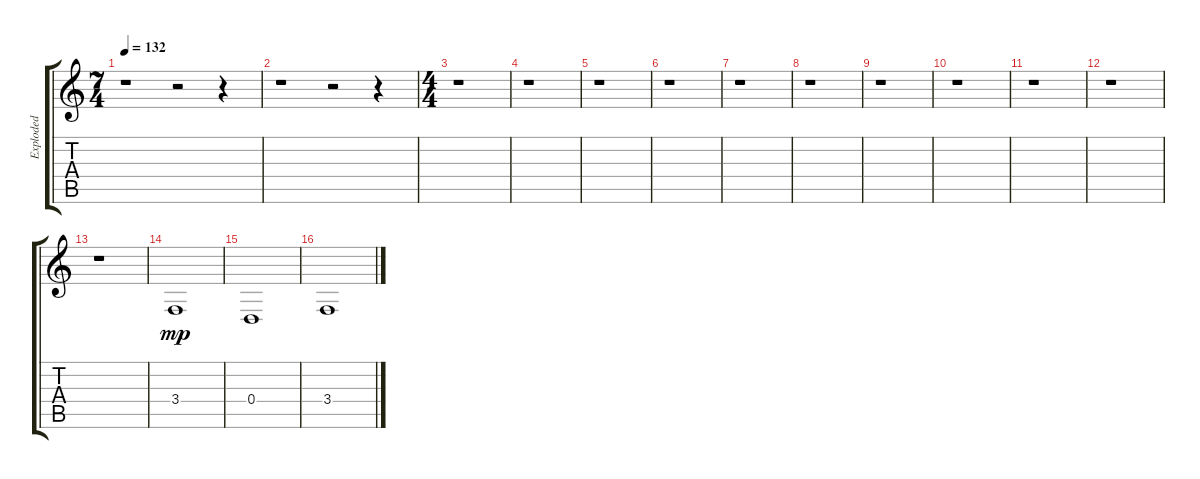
\track ("Exploded" "Exploded") {instrument rockorgan}
\staff {score tabs}
\tuning (E4 B3 G3 D3 A2 E2) {hide}
\ts (7 4)
\tempo 132
\clef g2
\ks c
r.1{dy mp} r.2 r.4 |
r.1 r.2 r.4 |
\ts (4 4)
r.1 |
r.1 |
r.1 |
r.1 |
r.1 |
r.1 |
r.1 |
r.1 |
r.1 |
r.1 |
r.1 |
3.4.1 |
0.4.1 |
3.4.1
